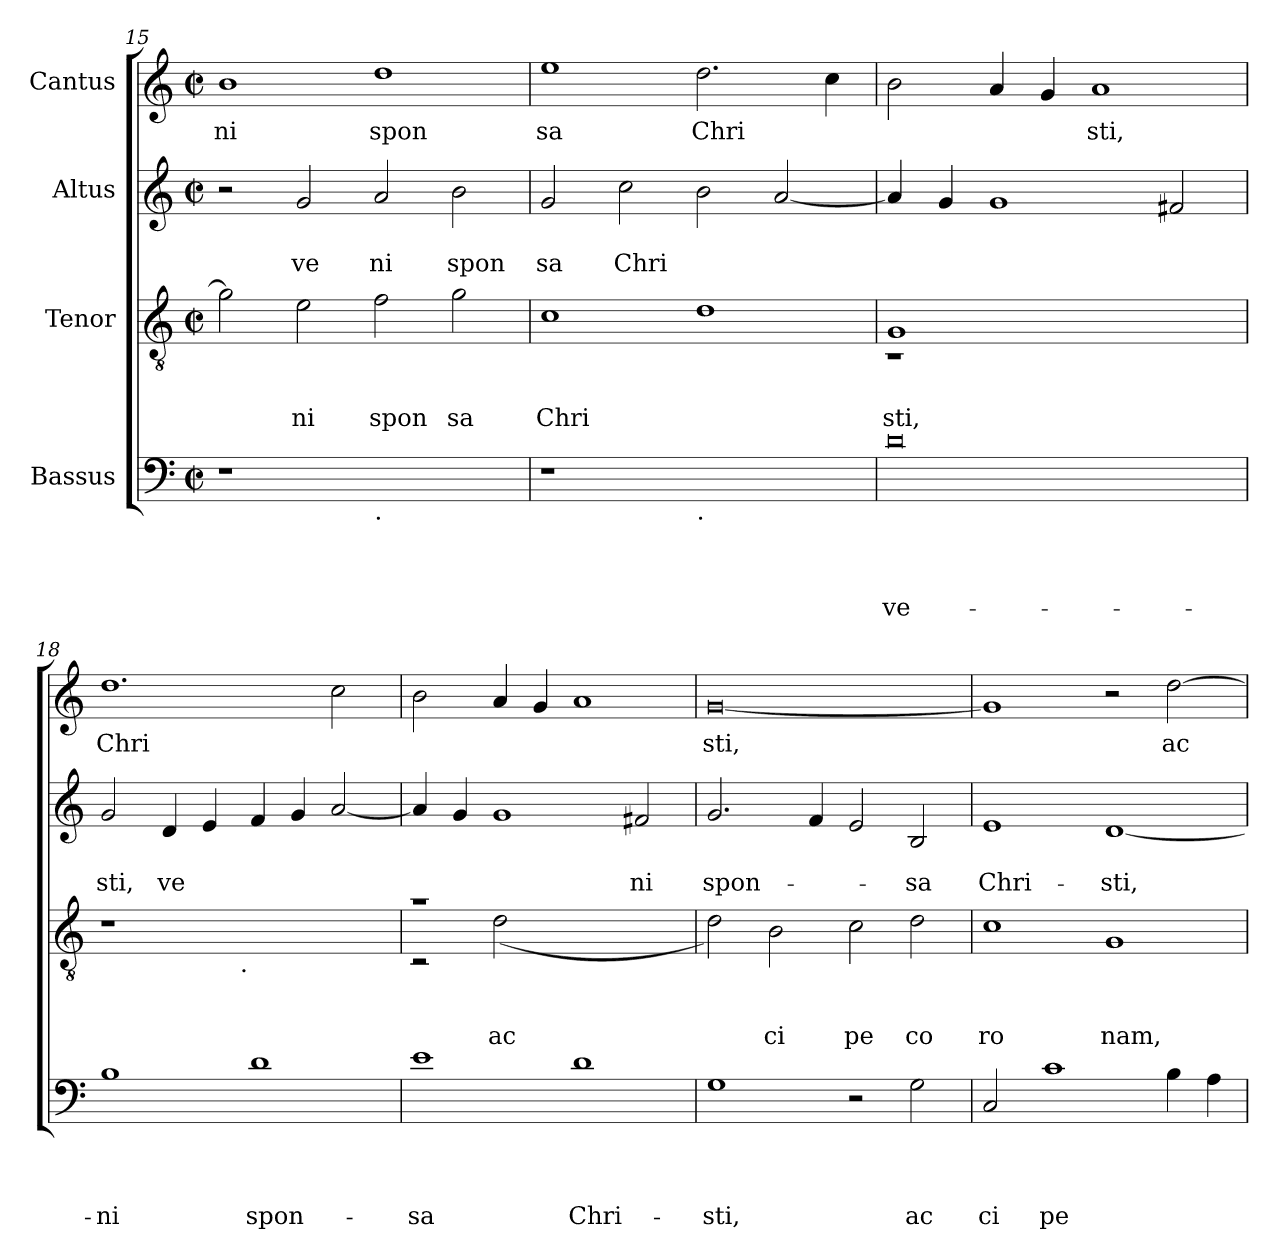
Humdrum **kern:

**kern	**text	**text	**text	**text	**kern	**text	**text	**text	**kern	**text	**text	**kern	**text
*part4	*part4	*part4	*part4	*part4	*part3	*part3	*part3	*part3	*part2	*part2	*part2	*part1	*part1
*staff4	*staff4	*staff4	*staff4	*staff4	*staff3	*staff3	*staff3	*staff3	*staff2	*staff2	*staff2	*staff1	*staff1
*I"Bassus	*	*	*	*	*I"Tenor	*	*	*	*I"Altus	*	*	*I"Cantus	*
*clefF4	*	*	*	*	*clefGv2	*	*	*	*clefG2	*	*	*clefG2	*
*k[]	*	*	*	*	*k[]	*	*	*	*k[]	*	*	*k[]	*
*C:	*	*	*	*	*C:	*	*	*	*C:	*	*	*C:	*
*M2/2	*	*	*	*	*M2/2	*	*	*	*M2/2	*	*	*M2/2	*
*met(c|)	*	*	*	*	*met(c|)	*	*	*	*met(c|)	*	*	*met(c|)	*
=15	=15	=15	=15	=15	=15	=15	=15	=15	=15	=15	=15	=15	=15
!	!	!	!	!	!	!	!	!	!	!	!	!	!LO:LY:b
1r	.	.	.	.	2g\]	.	.	.	2r	.	.	1b	ni
!	!	!	!	!	!	!	!	!LO:LY:b	!	!	!LO:LY:b	!	!
.	.	.	.	.	2e\	.	.	ni	2g/	.	ve	.	.
!LO:TX:b:t=.	!	!	!	!	!	!	!	!	!	!	!	!	!
!	!	!	!	!	!	!	!	!LO:LY:b	!	!	!LO:LY:b	!	!LO:LY:b
1ryy	.	.	.	.	2f\	.	.	spon	2a/	.	ni	1dd	spon
!	!	!	!	!	!	!	!	!LO:LY:b	!	!	!LO:LY:b	!	!
.	.	.	.	.	2g\	.	.	sa	2b\	.	spon	.	.
=16	=16	=16	=16	=16	=16	=16	=16	=16	=16	=16	=16	=16	=16
!	!	!	!	!	!	!	!	!LO:LY:b	!	!	!LO:LY:b	!	!LO:LY:b
1r	.	.	.	.	1c	.	.	Chri	2g/	.	sa	1ee	sa
!	!	!	!	!	!	!	!	!	!	!	!LO:LY:b	!	!
.	.	.	.	.	.	.	.	.	2cc\	.	Chri	.	.
!LO:TX:b:t=.	!	!	!	!	!	!	!	!	!	!	!	!	!
!	!	!	!	!	!	!	!	!	!	!	!	!	!LO:LY:b
1ryy	.	.	.	.	1d	.	.	.	2b\	.	.	2.dd\	Chri
.	.	.	.	.	.	.	.	.	[<2a/	.	.	.	.
.	.	.	.	.	.	.	.	.	.	.	.	4cc\	.
=17	=17	=17	=17	=17	=17	=17	=17	=17	=17	=17	=17	=17	=17
*	*	*	*	*	*^	*	*	*	*	*	*	*	*
!	!	!	!	!LO:LY:b	!	!LO:N:vis=1	!	!	!LO:LY:b	!	!	!	!	!
0d	.	.	.	ve-	1G	0rC	.	.	sti,	4a/]	.	.	2b\	.
.	.	.	.	.	.	.	.	.	.	4g/	.	.	.	.
.	.	.	.	.	.	.	.	.	.	1g	.	.	4a/	.
.	.	.	.	.	.	.	.	.	.	.	.	.	4g/	.
!	!	!	!	!	!	!	!	!	!	!	!	!	!	!LO:LY:b
.	.	.	.	.	1ryy	.	.	.	.	.	.	.	1a	sti,
.	.	.	.	.	.	.	.	.	.	2f#/	.	.	.	.
=18	=18	=18	=18	=18	=18	=18	=18	=18	=18	=18	=18	=18	=18	=18
!	!	!	!	!LO:LY:b	!	!	!	!	!	!	!	!LO:LY:b	!	!LO:LY:b
1B	.	.	.	-ni	1r	2ryy	.	.	.	2g/	.	sti,	1.dd	Chri
!	!	!	!	!	!	!	!	!	!	!	!	!LO:LY:b	!	!
.	.	.	.	.	.	4...ryy	.	.	.	4d/	.	ve	.	.
.	.	.	.	.	.	.	.	.	.	4e/	.	.	.	.
!	!	!	!	!	!	!LO:TX:b:t=.	!	!	!	!	!	!	!	!
.	.	.	.	.	.	1ryy	.	.	.	.	.	.	.	.
!	!	!	!	!LO:LY:b	!	!	!	!	!	!	!	!	!	!
1d	.	.	.	spon-	1ryy	.	.	.	.	4f/	.	.	.	.
.	.	.	.	.	.	.	.	.	.	4g/	.	.	.	.
.	.	.	.	.	.	.	.	.	.	[<2a/	.	.	2cc\	.
.	.	.	.	.	.	32ryy	.	.	.	.	.	.	.	.
=19	=19	=19	=19	=19	=19	=19	=19	=19	=19	=19	=19	=19	=19	=19
!	!	!	!	!LO:LY:b	!	!	!	!	!	!	!	!	!	!
1e	.	.	.	-sa	1ra	2rC	.	.	.	4a/]	.	.	2b\	.
.	.	.	.	.	.	.	.	.	.	4g/	.	.	.	.
!	!	!	!	!	!	!	!	!	!LO:LY:b	!	!	!	!	!
.	.	.	.	.	.	(>2d\	.	.	ac	1g	.	.	4a/	.
.	.	.	.	.	.	.	.	.	.	.	.	.	4g/	.
!	!	!	!	!LO:LY:b	!	!	!	!	!	!	!	!	!	!
1d	.	.	.	Chri-	1ryy	1ryy	.	.	.	.	.	.	1a	.
!	!	!	!	!	!	!	!	!	!	!	!	!LO:LY:b	!	!
.	.	.	.	.	.	.	.	.	.	2f#/	.	ni	.	.
*	*	*	*	*	*v	*v	*	*	*	*	*	*	*	*
!!LO:PB:g=z
=20	=20	=20	=20	=20	=20	=20	=20	=20	=20	=20	=20	=20	=20
!	!	!	!	!LO:LY:b	!	!	!	!	!	!	!LO:LY:b	!	!LO:LY:b
1G	.	.	.	-sti,	2d\)	.	.	.	2.g/	.	spon-	[<0g	sti,
!	!	!	!	!	!	!	!	!LO:LY:b	!	!	!	!	!
.	.	.	.	.	2B\	.	.	ci	.	.	.	.	.
.	.	.	.	.	.	.	.	.	4f/	.	.	.	.
!	!	!	!	!	!	!	!	!LO:LY:b	!	!	!	!	!
2r	.	.	.	.	2c\	.	.	pe	2e/	.	.	.	.
!	!	!	!	!LO:LY:b	!	!	!	!LO:LY:b	!	!	!LO:LY:b	!	!
2G\	.	.	.	ac	2d\	.	.	co	2B/	.	-sa	.	.
=21	=21	=21	=21	=21	=21	=21	=21	=21	=21	=21	=21	=21	=21
!	!	!	!	!LO:LY:b	!	!	!	!LO:LY:b	!	!	!LO:LY:b	!	!
2C/	.	.	.	ci	1c	.	.	ro	1e	.	Chri-	1g]	.
!	!	!	!	!LO:LY:b	!	!	!	!	!	!	!	!	!
1c	.	.	.	pe	.	.	.	.	.	.	.	.	.
!	!	!	!	!	!	!	!	!LO:LY:b	!	!	!LO:LY:b	!	!
.	.	.	.	.	1G	.	.	nam,	[<1d	.	-sti,	2r	.
!	!	!	!	!	!	!	!	!	!	!	!	!	!LO:LY:b
4B\	.	.	.	.	.	.	.	.	.	.	.	[>2dd\	ac
4A\	.	.	.	.	.	.	.	.	.	.	.	.	.
=	=	=	=	=	=	=	=	=	=	=	=	=	=
*-	*-	*-	*-	*-	*-	*-	*-	*-	*-	*-	*-	*-	*-
